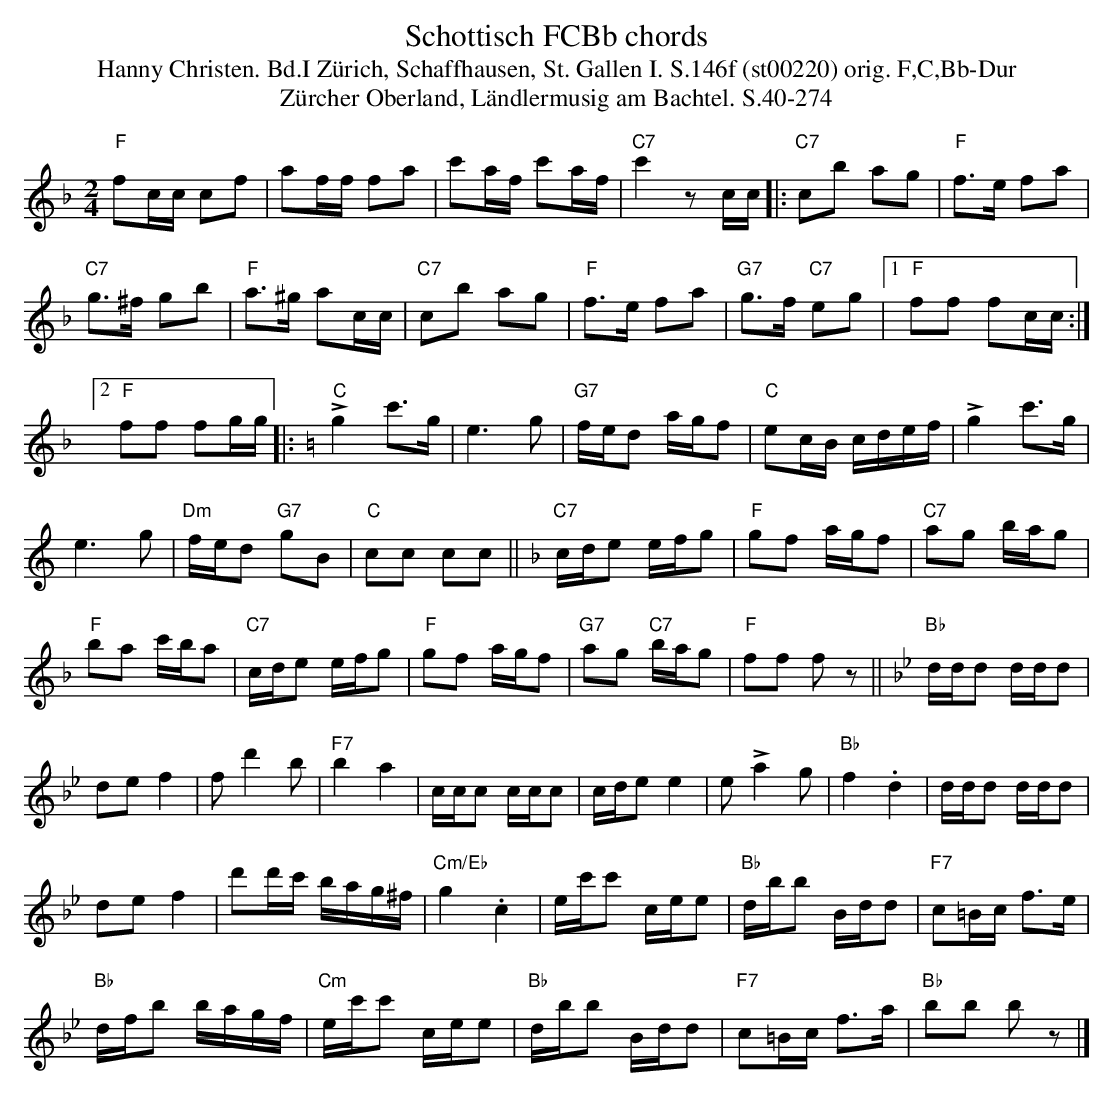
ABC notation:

X:1
T: Schottisch FCBb chords
T:Hanny Christen. Bd.I Zürich, Schaffhausen, St. Gallen I. S.146f (st00220) orig. F,C,Bb-Dur
T: Z\"urcher Oberland, L\"andlermusig am Bachtel. S.40-274
M:2/4
L:1/16
K:F %%MIDI gchordon
"F"f2cc c2f2 | a2ff f2a2 | c'2af c'2af | "C7"c'4z2cc |: "C7"c2b2 a2g2 | "F"f3e f2a2 |
"C7"g3^f g2b2 | "F"a3^g a2cc | "C7"c2b2 a2g2 | "F"f3e f2a2 | "G7"g3f "C7"e2g2 |1 "F"f2f2 f2cc :|2
"F"f2f2 f2gg |: [K:C] "C"+>+g4 c'3g | e6g2 | "G7"fed2 agf2 | "C"e2cB cdef | +>+g4 c'3g |
e6g2 | "Dm"fed2 "G7"g2B2 | "C"c2c2 c2c2 || [K:F] "C7"cde2 efg2 | "F"g2f2 agf2 | "C7"a2g2 bag2 |
"F"b2a2 c'ba2 |  "C7"cde2 efg2 | "F"g2f2 agf2 | "G7"a2g2 "C7"bag2 | "F"f2f2 f2z2 || [K:Bb] "Bb"ddd2 ddd2 |
d2e2f4 | f2d'4b2 | "F7"b4a4 | ccc2 ccc2 | cde2 e4 | e2 +>+a4 g2 |  "Bb"f4 .d4 | ddd2 ddd2 |
d2e2f4 | d'2d'c' bag^f | "Cm/Eb"g4 .c4 | ec'c'2 cee2 | "Bb"dbb2 Bdd2 |"F7" c2=Bc f3e |
"Bb"dfb2 bagf | "Cm"ec'c'2 cee2 | "Bb"dbb2 Bdd2 | "F7"c2=Bc f3a | "Bb"b2b2 b2z2 |]
